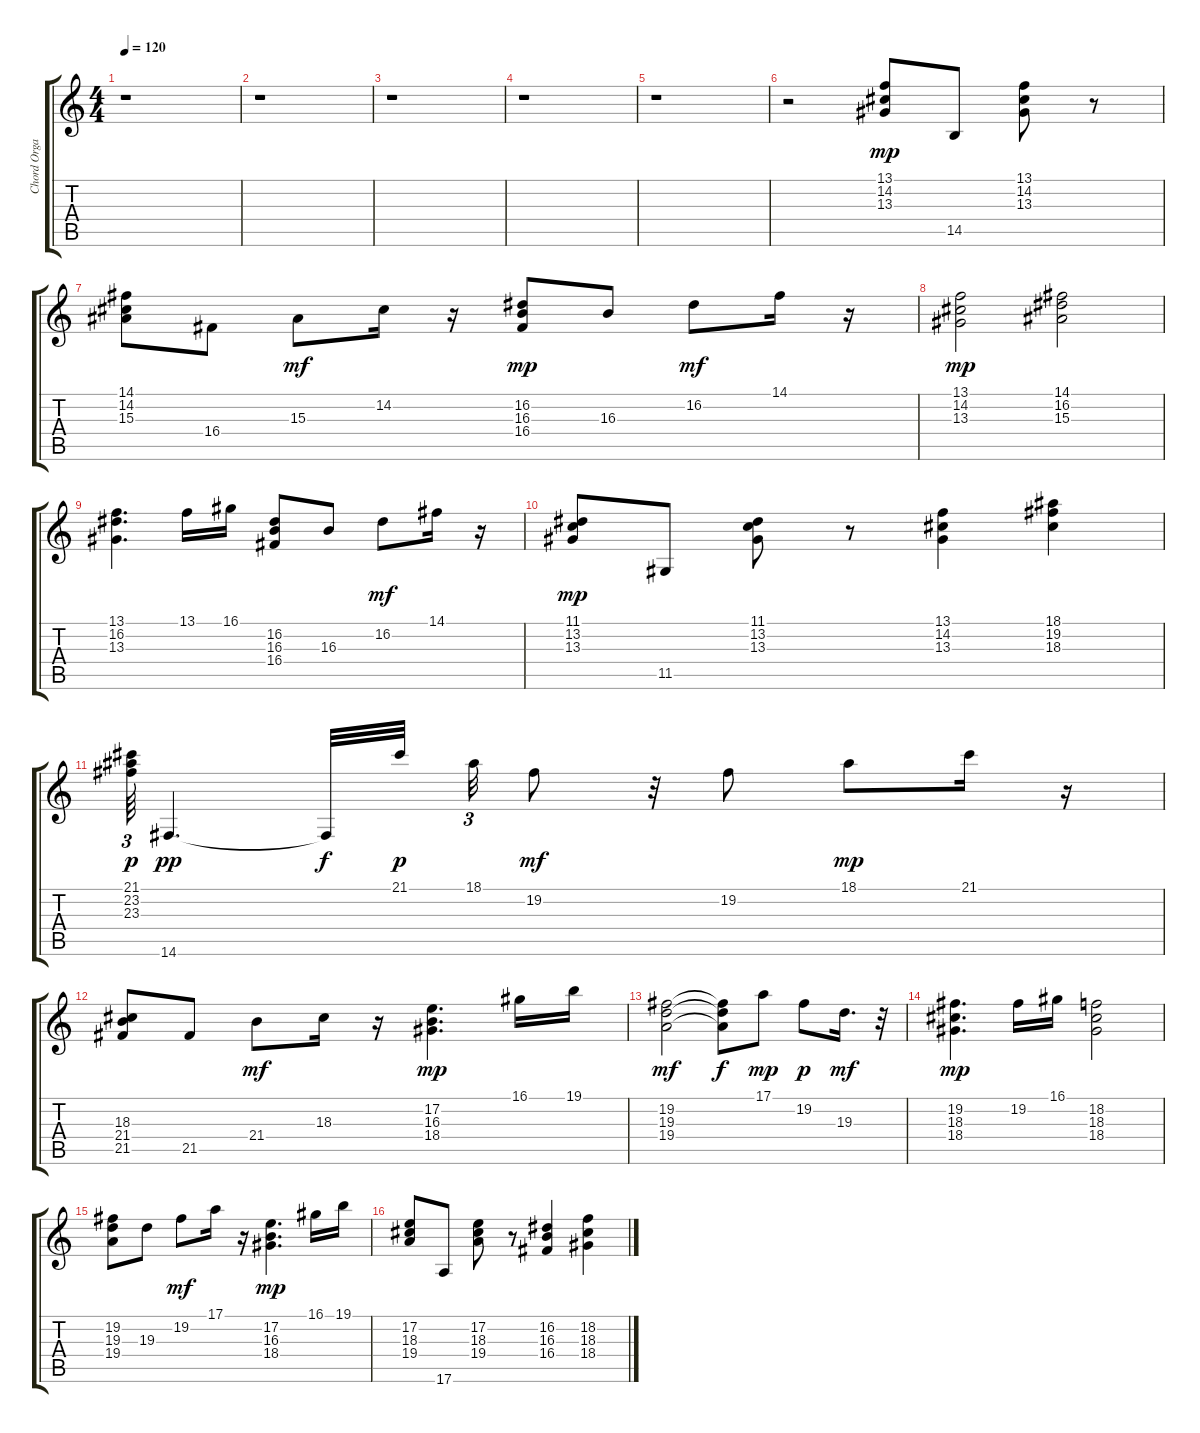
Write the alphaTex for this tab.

\track ("Chord Organ" "Chord Orga") {instrument rockorgan}
\staff {score tabs}
\tuning (E4 B3 G3 D3 A2 E2) {hide}
\ts (4 4)
\tempo 120
\clef g2
\ks c
r.1{dy mp} |
r.1 |
r.1 |
r.1 |
r.1 |
r.2 (13.1 14.2 13.3).8 14.5.8 (13.1 14.2 13.3).8 r.8 |
(14.1 14.2 15.3).8 16.4.8 15.3.8{dy mf} 14.2.16 r.16 (16.2 16.3 16.4).8{dy mp} 16.3.8 16.2.8{dy mf} 14.1.16 r.16 |
(13.1 14.2 13.3).2{dy mp} (14.1 16.2 15.3).2 |
(13.1 16.2 13.3).4{d} 13.1.16 16.1.16 (16.2 16.3 16.4).8 16.3.8 16.2.8{dy mf} 14.1.16 r.16 |
(11.1 13.2 13.3).8{dy mp} 11.5.8 (11.1 13.2 13.3).8 r.8 (13.1 14.2 13.3).4 (18.1 19.2 18.3).4 |
(21.1 23.2 23.3).64{tu (3 2) dy p} 14.6.4{d dy pp} 14.6{t}.32{dy f} 21.1.32{dy p} 18.1.32{tu (3 2)} 19.2.8{dy mf} r.32 19.2.8 18.1.8{dy mp} 21.1.16 r.16 |
(18.3 21.4 21.5).8 21.5.8 21.4.8{dy mf} 18.3.16 r.16 (17.2 16.3 18.4).4{d dy mp} 16.1.16 19.1.16 |
(19.2 19.3 19.4).2{dy mf} (19.2{t} 19.3{t} 19.4{t}).8{dy f} 17.1.8{dy mp} 19.2.8{dy p} 19.3.16{d dy mf} r.32 |
(19.2 18.3 18.4).4{d dy mp} 19.2.16 16.1.16 (18.2 18.3 18.4).2 |
(19.2 19.3 19.4).8 19.3.8 19.2.8{dy mf} 17.1.16 r.16 (17.2 16.3 18.4).4{d dy mp} 16.1.16 19.1.16 |
(17.2 18.3 19.4).8 17.6.8 (17.2 18.3 19.4).8 r.8 (16.2 16.3 16.4).4 (18.2 18.3 18.4).4
